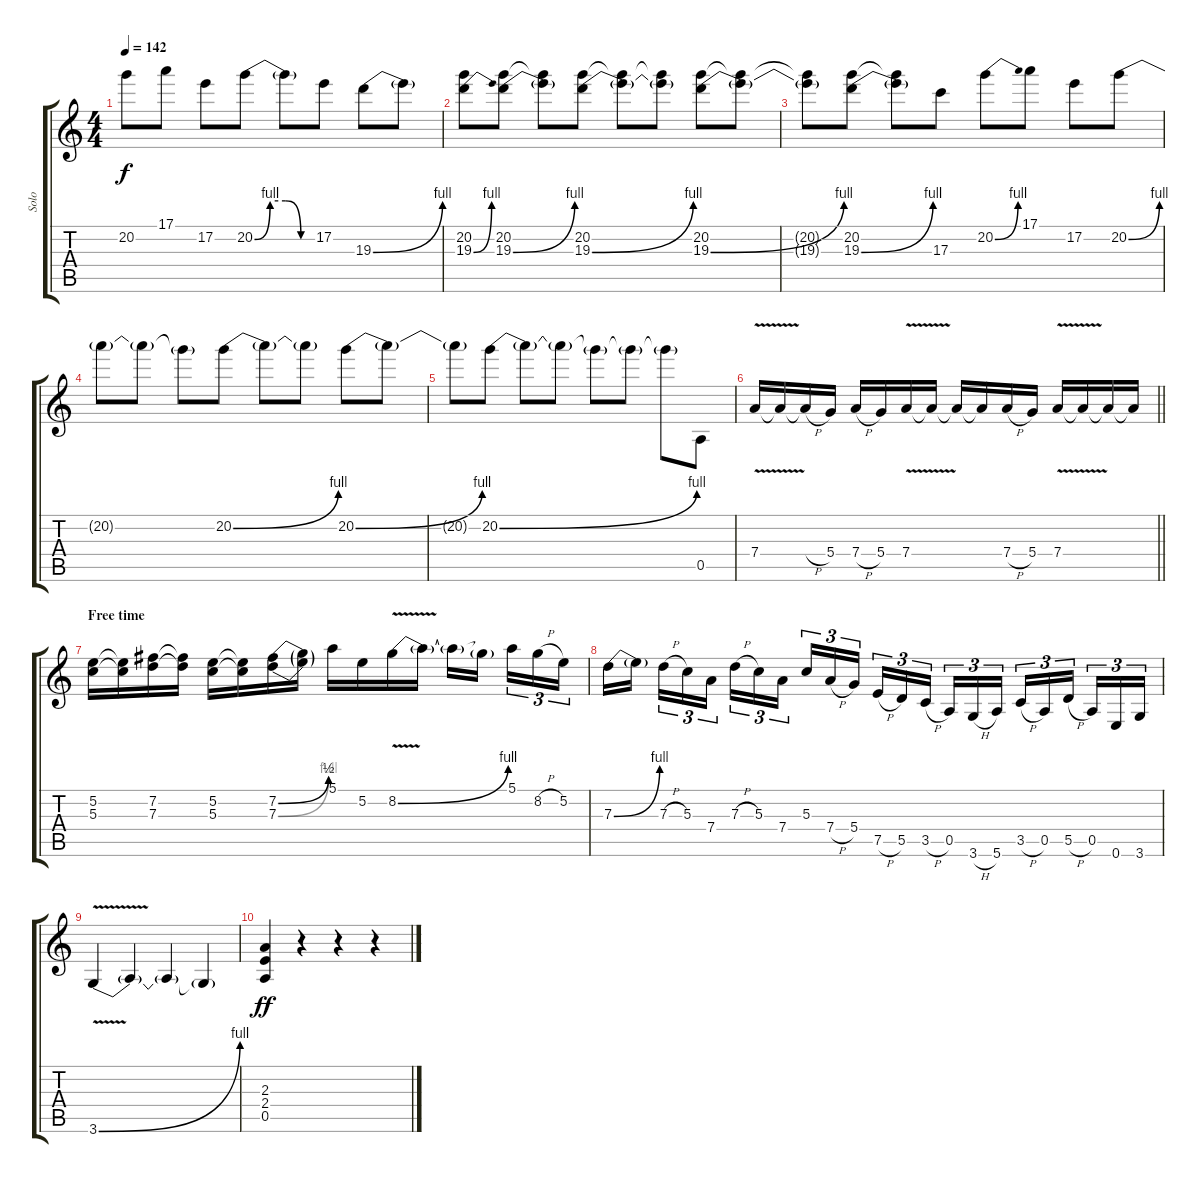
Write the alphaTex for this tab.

\track ("Solo" "Solo") {instrument distortionguitar}
\staff {score tabs}
\tuning (E4 B3 G3 D3 A2 E2) {hide}
\ts (4 4)
\tempo 142
\clef g2
\ks c
20.2{t}.8{dy f} 17.1.8 17.2.8 20.2{be (custom 0 0 15 4 30 4 45 0 60 0)}.8 20.2{t}.8 17.2.8 19.3{be (bend 0 0 60 4)}.8 19.3{t}.8 |
(20.2 19.3{be (bend 0 0 60 4)}).8 (20.2 19.3{be (bend 0 0 60 4)}).8 (20.2{t} 19.3{t}).8 (20.2 19.3{be (bend 0 0 60 4)}).8 (20.2{t} 19.3{t}).8 (20.2{t} 19.3{t}).8 (20.2 19.3{be (bend 0 0 60 4)}).8 (20.2{t} 19.3{t}).8 |
(20.2{t} 19.3{t}).8 (20.2 19.3{be (bend 0 0 60 4)}).8 (20.2{t} 19.3{t}).8 17.3.8 20.2{be (bend 0 0 60 4)}.8 17.1.8 17.2.8 20.2{be (bend 0 0 60 4)}.8 |
20.2{t}.8 20.2{t}.8 20.2{t}.8 20.2{be (bend 0 0 60 4)}.8 20.2{t}.8 20.2{t}.8 20.2{be (bend 0 0 60 4)}.8 20.2{t}.8 |
20.2{t}.8 20.2{be (bend 0 0 60 4)}.8 20.2{t}.8 20.2{t}.8 20.2{t}.8 20.2{t}.8 20.2{t}.8 0.5.8 |
\barLineRight lightlight
7.4{v}.16 7.4{t}.16 7.4{h t}.16 5.4.16 7.4{h}.16 5.4.16 7.4{v}.16 7.4{t}.16 7.4{t}.16 7.4{t}.16 7.4{h}.16 5.4.16 7.4{v}.16 7.4{t}.16 7.4{t}.16 7.4{t}.16 |
\section ("" "Free time")
(5.2 5.3).16 (5.2{t} 5.3{t}).16 (7.2 7.3).16 (7.2{t} 7.3{t}).16 (5.2 5.3).16 (5.2{t} 5.3{t}).16 (7.2{be (bend 0 0 60 2)} 7.3{be (bend 0 0 60 4)}).16 (7.2{t} 7.3{t}).16 5.1.16 5.2.16 8.2{be (bend 0 0 60 4) v}.16 8.2{t}.16 8.2{t}.16 8.2{t}.16{beam splitsecondary} 5.1.16{tu (3 2)} 8.2{h}.16{tu (3 2)} 5.2.16{tu (3 2)} |
7.3{be (bend 0 0 60 4)}.16 7.3{t}.16{beam splitsecondary} 7.3{h}.16{tu (3 2)} 5.3.16{tu (3 2)} 7.4.16{tu (3 2)} 7.3{h}.16{tu (3 2)} 5.3.16{tu (3 2)} 7.4.16{tu (3 2) beam splitsecondary} 5.3.16{tu (3 2)} 7.4{h}.16{tu (3 2)} 5.4.16{tu (3 2)} 7.5{h}.16{tu (3 2)} 5.5.16{tu (3 2)} 3.5{h}.16{tu (3 2) beam splitsecondary} 0.5.16{tu (3 2)} 3.6{h}.16{tu (3 2)} 5.6.16{tu (3 2)} 3.5{h}.16{tu (3 2)} 0.5.16{tu (3 2)} 5.5{h}.16{tu (3 2) beam splitsecondary} 0.5.16{tu (3 2)} 0.6.16{tu (3 2)} 3.6.16{tu (3 2)} |
3.6{be (bend 0 0 60 4) v}.4 3.6{t}.4 3.6{t}.4 3.6{t}.4 |
(2.3 2.4 0.5).4{dy ff} r.4 r.4 r.4
